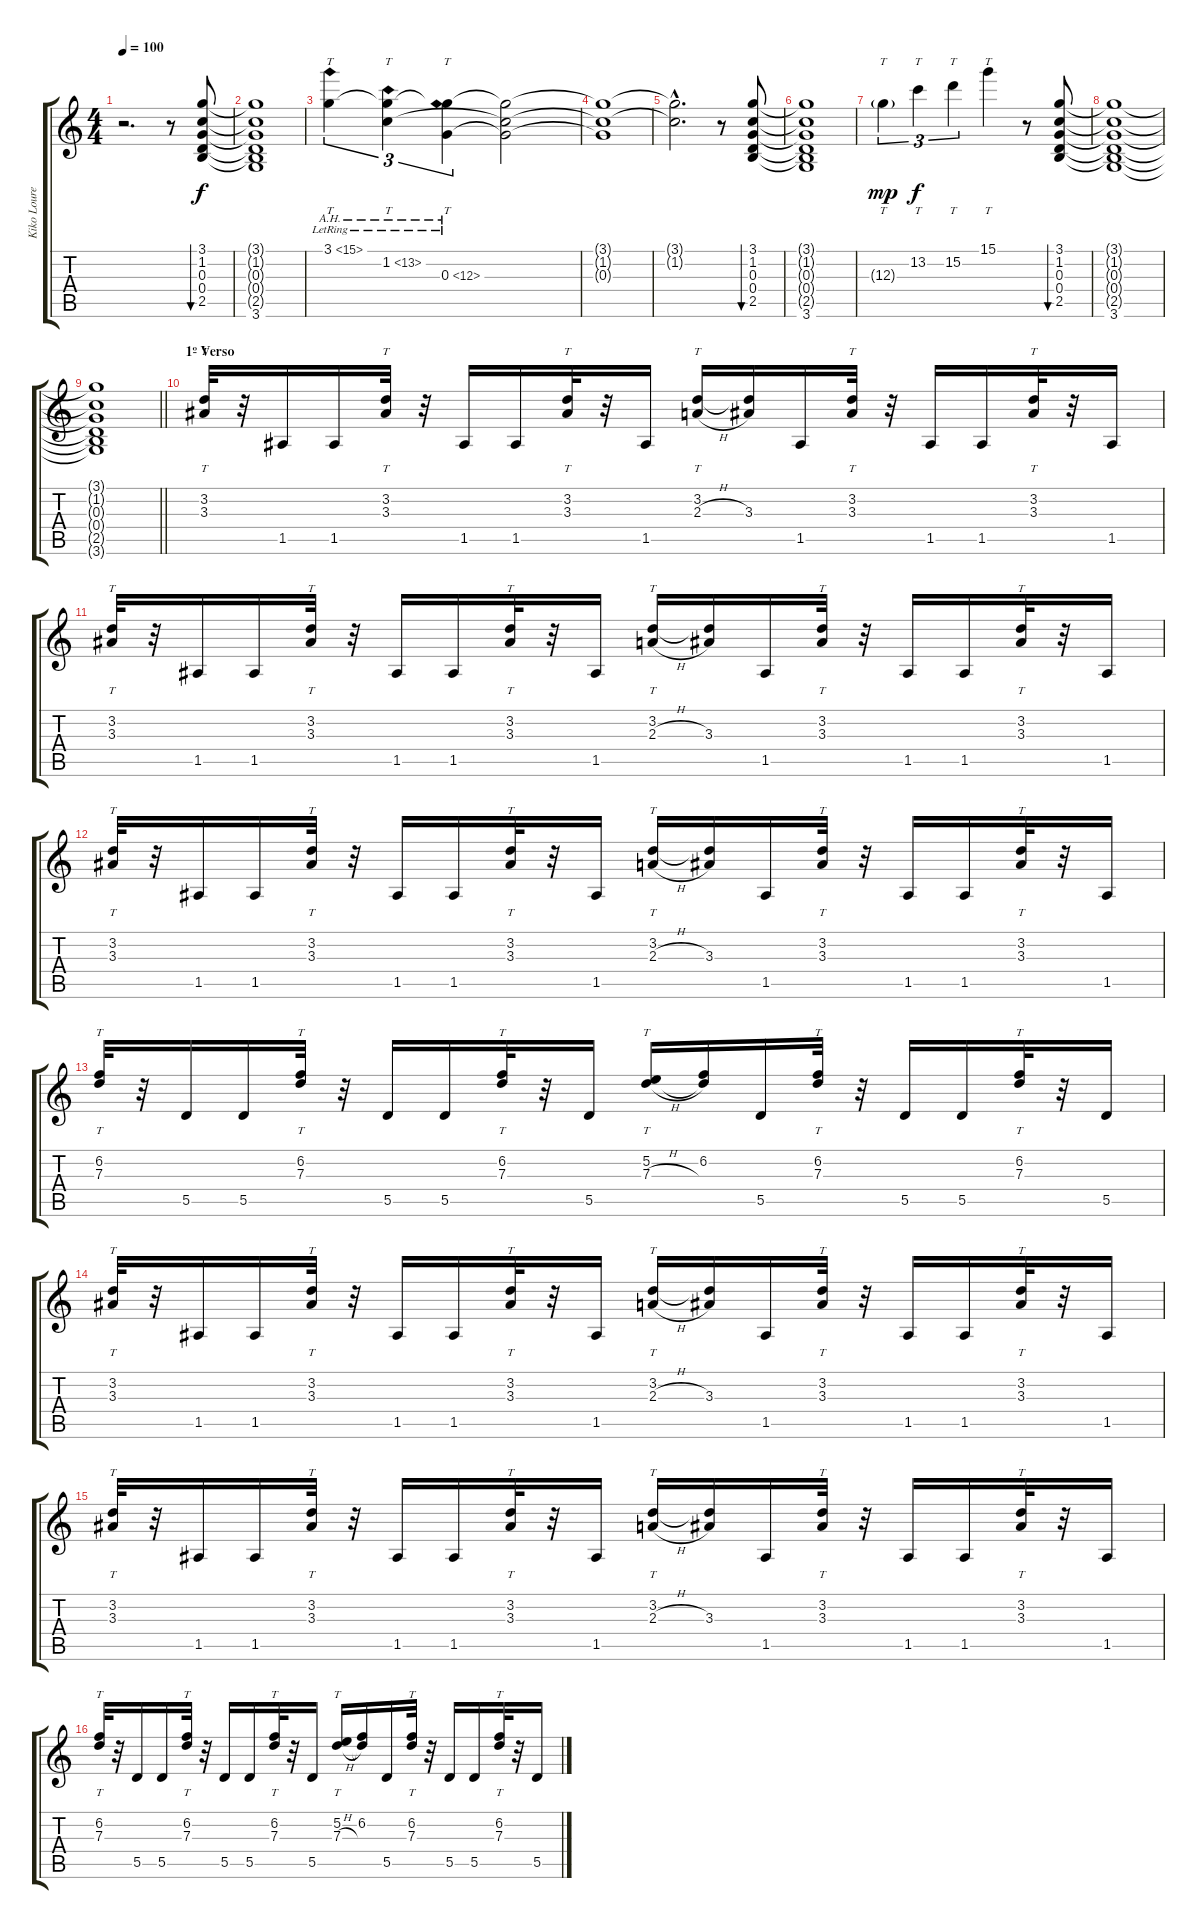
\track ("Kiko Loureiro" "Kiko Loure") {instrument electricguitarjazz}
\staff {score tabs}
\tuning (E4 B3 G3 D3 A2 E2) {hide}
\ts (4 4)
\tempo 100
\clef g2
\ks c
r.2{d dy f instrument electricguitarjazz} r.8 (3.1 1.2 0.3 0.4 2.5).8{bu 240} |
(3.1{t} 1.2{t} 0.3{t} 0.4{t} 2.5{t} 3.6).1 |
3.1{ah 12 lr}.4{tt tu (3 2)} (3.1{t} 1.2{ah 12 lr}).4{tt tu (3 2)} (3.1{t} 0.3{ah 12 lr}).4{tt tu (3 2)} (3.1{t} 1.2{t} 0.3{t}).2 |
(3.1{t} 1.2{t} 0.3{t}).1 |
(3.1{hac t} 1.2{hac t}).2{d} r.8 (3.1 1.2 0.3 0.4 2.5).8{bu 240} |
(3.1{t} 1.2{t} 0.3{t} 0.4{t} 2.5{t} 3.6).1 |
12.3{g}.4{tt tu (3 2) dy mp} 13.2.4{tt tu (3 2) dy f} 15.2.4{tt tu (3 2)} 15.1.4{tt} r.8 (3.1 1.2 0.3 0.4 2.5).8{bu 240} |
(3.1{t} 1.2{t} 0.3{t} 0.4{t} 2.5{t} 3.6).1 |
\barLineRight lightlight
(3.1{t} 1.2{t} 0.3{t} 0.4{t} 2.5{t} 3.6{t}).1 |
\section ("" "1º Verso")
(3.2 3.3).32{tt} r.32 1.5.16 1.5.16 (3.2 3.3).32{tt} r.32 1.5.16 1.5.16 (3.2 3.3).32{tt} r.32 1.5.16 (3.2 2.3{h}).16{tt} (3.2{t} 3.3).16 1.5.16 (3.2 3.3).32{tt} r.32 1.5.16 1.5.16 (3.2 3.3).32{tt} r.32 1.5.16 |
(3.2 3.3).32{tt} r.32 1.5.16 1.5.16 (3.2 3.3).32{tt} r.32 1.5.16 1.5.16 (3.2 3.3).32{tt} r.32 1.5.16 (3.2 2.3{h}).16{tt} (3.2{t} 3.3).16 1.5.16 (3.2 3.3).32{tt} r.32 1.5.16 1.5.16 (3.2 3.3).32{tt} r.32 1.5.16 |
(3.2 3.3).32{tt} r.32 1.5.16 1.5.16 (3.2 3.3).32{tt} r.32 1.5.16 1.5.16 (3.2 3.3).32{tt} r.32 1.5.16 (3.2 2.3{h}).16{tt} (3.2{t} 3.3).16 1.5.16 (3.2 3.3).32{tt} r.32 1.5.16 1.5.16 (3.2 3.3).32{tt} r.32 1.5.16 |
(6.2 7.3).32{tt} r.32 5.5.16 5.5.16 (6.2 7.3).32{tt} r.32 5.5.16 5.5.16 (6.2 7.3).32{tt} r.32 5.5.16 (5.2 7.3{h}).16{tt} (6.2 7.3{t}).16 5.5.16 (6.2 7.3).32{tt} r.32 5.5.16 5.5.16 (6.2 7.3).32{tt} r.32 5.5.16 |
(3.2 3.3).32{tt} r.32 1.5.16 1.5.16 (3.2 3.3).32{tt} r.32 1.5.16 1.5.16 (3.2 3.3).32{tt} r.32 1.5.16 (3.2 2.3{h}).16{tt} (3.2{t} 3.3).16 1.5.16 (3.2 3.3).32{tt} r.32 1.5.16 1.5.16 (3.2 3.3).32{tt} r.32 1.5.16 |
(3.2 3.3).32{tt} r.32 1.5.16 1.5.16 (3.2 3.3).32{tt} r.32 1.5.16 1.5.16 (3.2 3.3).32{tt} r.32 1.5.16 (3.2 2.3{h}).16{tt} (3.2{t} 3.3).16 1.5.16 (3.2 3.3).32{tt} r.32 1.5.16 1.5.16 (3.2 3.3).32{tt} r.32 1.5.16 |
(6.2 7.3).32{tt} r.32 5.5.16 5.5.16 (6.2 7.3).32{tt} r.32 5.5.16 5.5.16 (6.2 7.3).32{tt} r.32 5.5.16 (5.2 7.3{h}).16{tt} (6.2 7.3{t}).16 5.5.16 (6.2 7.3).32{tt} r.32 5.5.16 5.5.16 (6.2 7.3).32{tt} r.32 5.5.16
